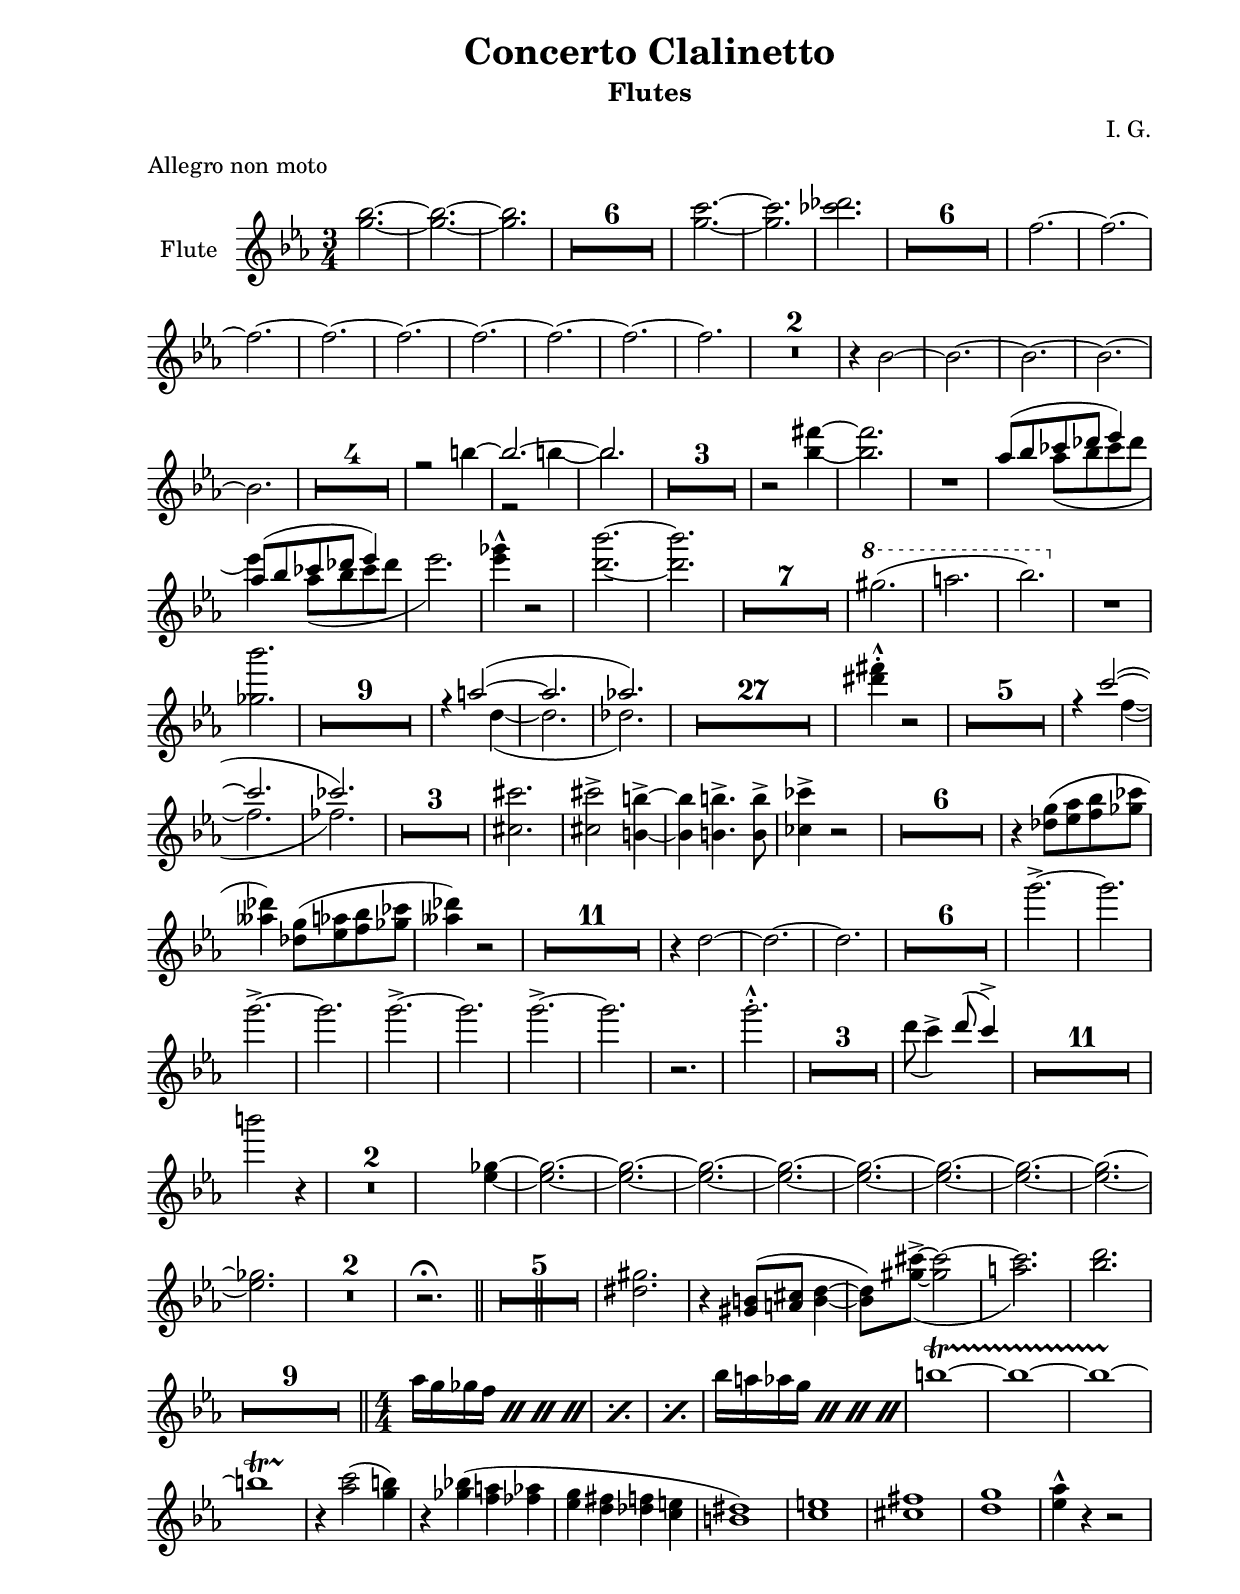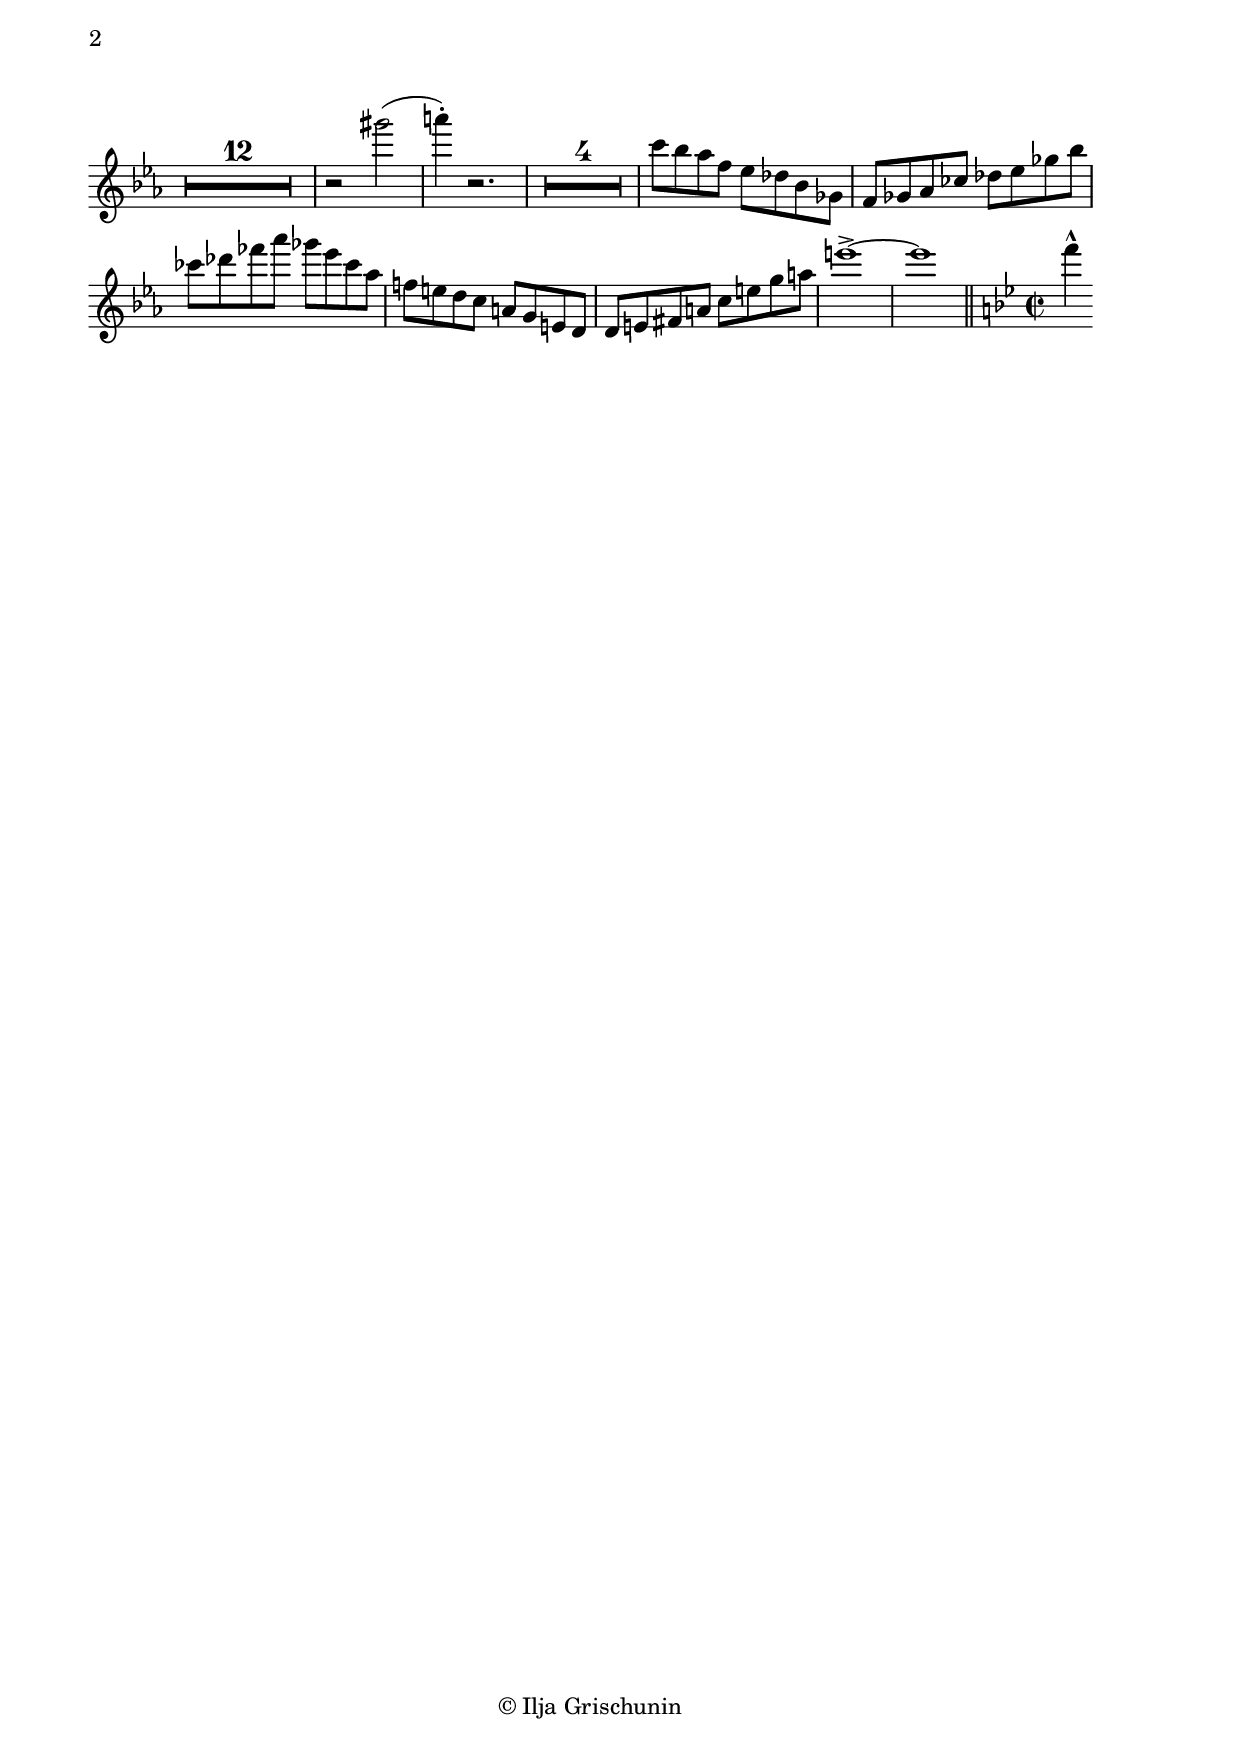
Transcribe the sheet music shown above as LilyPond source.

\version "2.19.15"
%\version "2.18.0"

\language "deutsch"

\header {
  title = "Concerto Clalinetto"
  subtitle = "Flutes"
  meter = "Allegro non moto"
  composer = "I. G."
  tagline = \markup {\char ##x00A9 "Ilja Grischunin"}
}

#(ly:set-option 'relative-includes #t)

\paper {
  #(set-paper-size "a4")
  top-system-spacing #'basic-distance = #25
  top-markup-spacing #'basic-distance = #8
  markup-system-spacing #'basic-distance = #8
  %system-system-spacing #'basic-distance = #20
  last-bottom-spacing #'basic-distance = #25
  two-sided = ##t
  inner-margin = 25
  outer-margin = 15
}

\layout {
  \context {
    \Score
    \remove "Bar_number_engraver"
  }
}
\version "2.19.15"
%\version "2.18.0"

\language "deutsch"

fluteMusic = \relative es'' {
  \time 3/4
  \key es \major
  \override MultiMeasureRest #'expand-limit = #2
  \set Score.skipBars = ##t
  <g b>2.~ q~ q R2.*6 <g c>2.~ q <ces des> R2.*6 f,2.~ f~ f~ f~ f~ f~ f~ f~ f
  R2.*2 r4 b,2~ b2.~ b~ b~ b R2.*4
  <<
    {
      r2 \stemDown h'4~ \stemUp h2.~ h
    }
    \\
    {
      s2. r2 h4~ h2.
    }
  >>
  R2.*3 r2 <b fis'>4~ q2. R2.
  <<
    {
      as8( b ces des es4) as,8( b ces des es4)
    }
    \\
    {
      s4 as,8( b ces des es4) as,8( b ces des es2.)
    }
  >>
  <es ges>4-^ r2 <d b'>2.~ q R2.*7 
  \ottava #1
  \set Staff.ottavation = #"8"
  gis2.( a b) 
  \ottava #0
  R <ges, b'> R2.*9
  <<
    {
      r4 a2~( a2. as!)
    }
    \\
    {
      s2 d,4~( d2. des)
    }
  >>
  R2.*27 <dis' fis>4-.-^ r2 R2.*5
  <<
    {
      r4 c2~( c2. ces)
    }
    \\
    {
      s2 f,4~( f2. fes)
    }
  >>
  R2.*3 <cis cis'>2. q2-> <h h'>4->~ q q4.-> q8-> <ces ces'>4-> r2 R2.*6
  r4 <des g>8(<es as><f b><ges ces><ases des>4)<des, g>8(<es as><f b><ges ces><ases des>4) r2
  R2.*11 r4 d,2~ d2.~ d R2.*6 \repeat unfold 4 {g'2.->~ g} r2. g-.-^ R2.*3
  <<
    {
      s4. d8( c4->)
    }
    \\
    {
      d8( c4^>) s4.
    }
  >>
  R2.*11 h'2 r4 R2.*2 s2 <es,, ges>4~ 
  \repeat unfold 8 {q2.~} q2. R2.*2 r2.\fermata
  %%%%%%%%%%%%%%%%%%%
  \bar "||" \cadenzaOn R1*10 \cadenzaOff \bar "||"
  %%%%%%%%%%%%%%%%%%%
  R2.*5
  <dis gis>2. r4 <gis, h>8(<a cis><h d>4~ 
  q8)<gis' cis>_(->~<gis cis~>2<a cis>2.)<b d> R2.*9
  \bar "||"
  \numericTimeSignature
  \time 4/4
  \repeat percent 3 {
    \repeat percent 4 {as16 g ges f}
  }
  \repeat percent 4 {b a as g}
  \once\override TrillSpanner #'(bound-details right padding) = #3
  h1~\startTrillSpan h~ h~ h r4\stopTrillSpan <as c>2(<g h>4)
  r <ges b!>(<f a><fes as><es g><d fis><des f><c e><h dis>1)
  <c e><cis fis><d g><es as>4-^ r r2 R1*12 r2 gis'( a4-.) r2. R1*4
  c,8 b as f es des b ges f ges as ces des es ges b
  ces des fes as ges es ces as f! e d c a g e d
  d e fis a c e g a e'1->~ e
  \bar "||"
  %%%%%%%%%%%%%%%%%%%%%%%%%%%
  \key b \major
  \defaultTimeSignature
  \time 2/2
  f4-^
}

\score {
  \new Staff \with {
    instrumentName = "Flute"
  }
  \fluteMusic
}